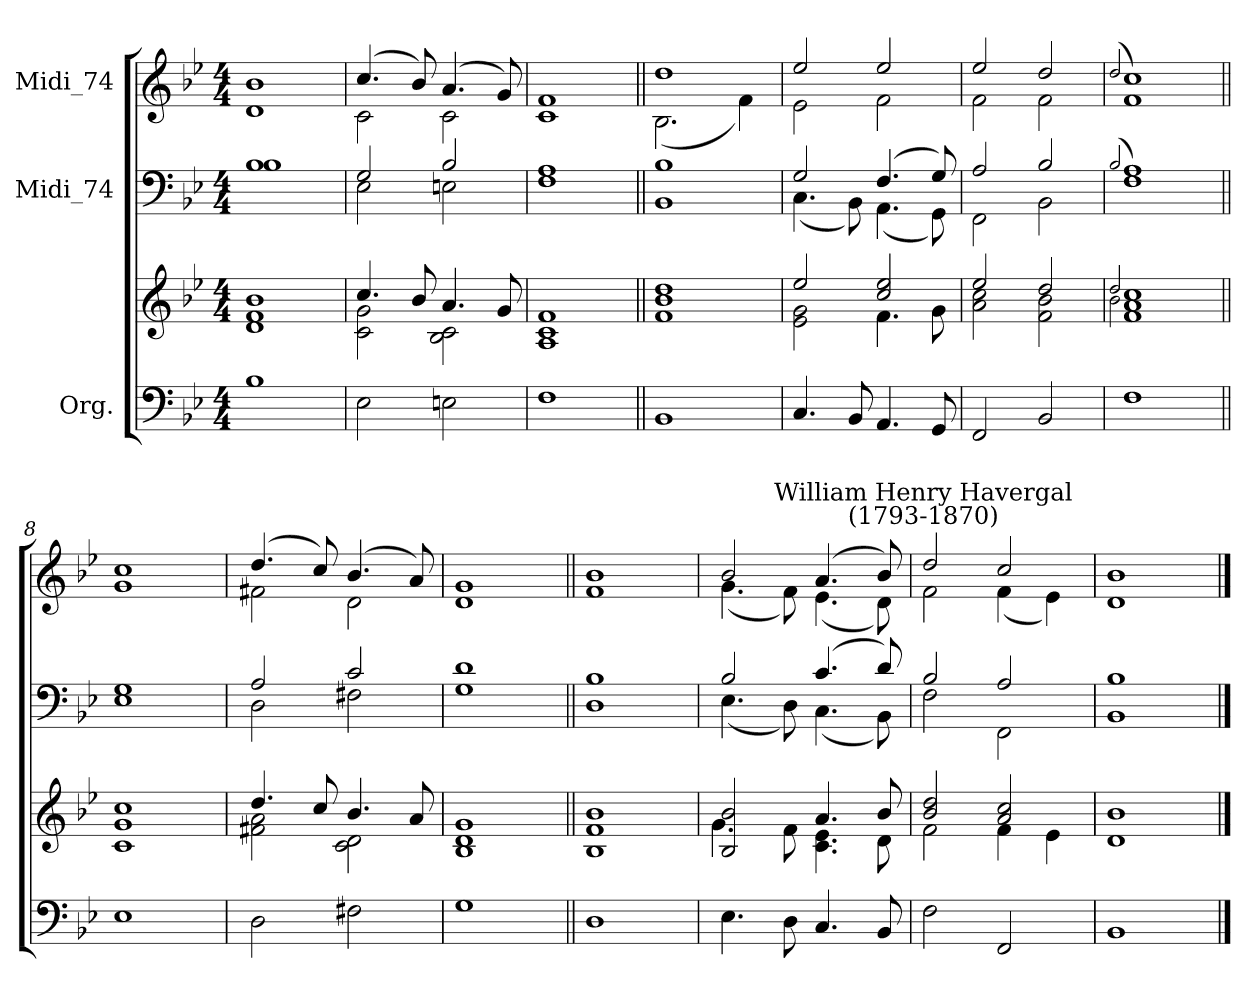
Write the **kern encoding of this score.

**kern	**kern	**kern	**kern
*part3	*part3	*part2	*part1
*staff4	*staff3	*staff2	*staff1
*I"Org.	*	*I"Midi_74	*I"Midi_74
*clefF4	*clefG2	*clefF4	*clefG2
*k[b-e-]	*k[b-e-]	*k[b-e-]	*k[b-e-]
*B-:	*B-:	*B-:	*B-:
*M4/4	*M4/4	*M4/4	*M4/4
=1	=1	=1	=1
*	*^	*^	*^
1B-	1f/ 1b-/	1d\	1B-/	1B-\	1b-/	1d\
=2	=2	=2	=2	=2	=2	=2
2E-	4.cc/	2c\ 2g\	2G/	2E-\	(>4.cc/	2c\
.	8b-/	.	.	.	8b-/)	.
2En	4.a/	2B-\ 2c\	2B-/	2En\	(>4.a/	2c\
.	8g/	.	.	.	8g/)	.
=3	=3	=3	=3	=3	=3	=3
1F	1f/	1A\ 1c\	1A/	1F\	1f/	1c\
=4||	=4||	=4||	=4||	=4||	=4||	=4||
1BB-	1dd/	1f\ 1b-\	1B-/	1BB-\	1dd/	(2.B-\
.	.	.	.	.	.	4f\)
=5	=5	=5	=5	=5	=5	=5
4.C	2ee-/	2e-\ 2g\	2G/	(<4.C\	2ee-/	2e-\
8BB-	.	.	.	8BB-\)	.	.
4.AA	2cc/ 2ee-/	4.f\	(>4.F/	(<4.AA\	2ee-/	2f\
8GG	.	8g\	8G/)	8GG\)	.	.
=6	=6	=6	=6	=6	=6	=6
2FF	2ee-/	2a\ 2cc\	2A/	2FF\	2ee-/	2f\
2BB-	2dd/	2f\ 2b-\	2B-/	2BB-\	2dd/	2f\
=7	=7	=7	=7	=7	=7	=7
.	2qqdd/	2qqb-\	(>2qqB-/	.	(>2qqdd/	.
1F	1cc/	1f\ 1a\	1A/)	1F\	1cc/)	1f\
=8||	=8||	=8||	=8||	=8||	=8||	=8||
1E-	1cc/	1c\ 1g\	1G/	1E-\	1cc/	1g\
=9	=9	=9	=9	=9	=9	=9
2D	4.dd/	2f#X\ 2a\	2A/	2D\	(>4.dd/	2f#X\
.	8cc/	.	.	.	8cc/)	.
2F#X	4.b-/	2c\ 2d\	2c/	2F#X\	(>4.b-/	2d\
.	8a/	.	.	.	8a/)	.
=10	=10	=10	=10	=10	=10	=10
1G	1g/	1B-\ 1d\	1d/	1G\	1g/	1d\
=11||	=11||	=11||	=11||	=11||	=11||	=11||
1D	1b-/	1B-\ 1f\	1B-/	1D\	1b-/	1f\
=12	=12	=12	=12	=12	=12	=12
4.E-	2B-/ 2b-/	4.g\	2B-/	(<4.E-\	2b-/	(<4.g\
8D	.	8f\	.	8D\)	.	8f\)
4.C	4.a/	4.c\ 4.e-\	(>4.c/	(<4.C\	(>4.a/	(<4.e-\
8BB-	8b-/	8d\	8d/)	8BB-\)	8b-/)	8d\)
=13	=13	=13	=13	=13	=13	=13
!	!	!	!	!	!LO:TX:a:cj:t=William Henry Havergal\n(1793-1870)	!
2F	2b-/ 2dd/	2f\	2B-/	2F\	2dd/	2f\
2FF	2a/ 2cc/	4f\	2A/	2FF\	2cc/	(<4f\
.	.	4e-\	.	.	.	4e-\)
=14	=14	=14	=14	=14	=14	=14
1BB-	1b-/	1d\	1B-/	1BB-\	1b-/	1d\
*	*v	*v	*	*	*v	*v
*	*	*v	*v	*
==	==	==	==
*-	*-	*-	*-
